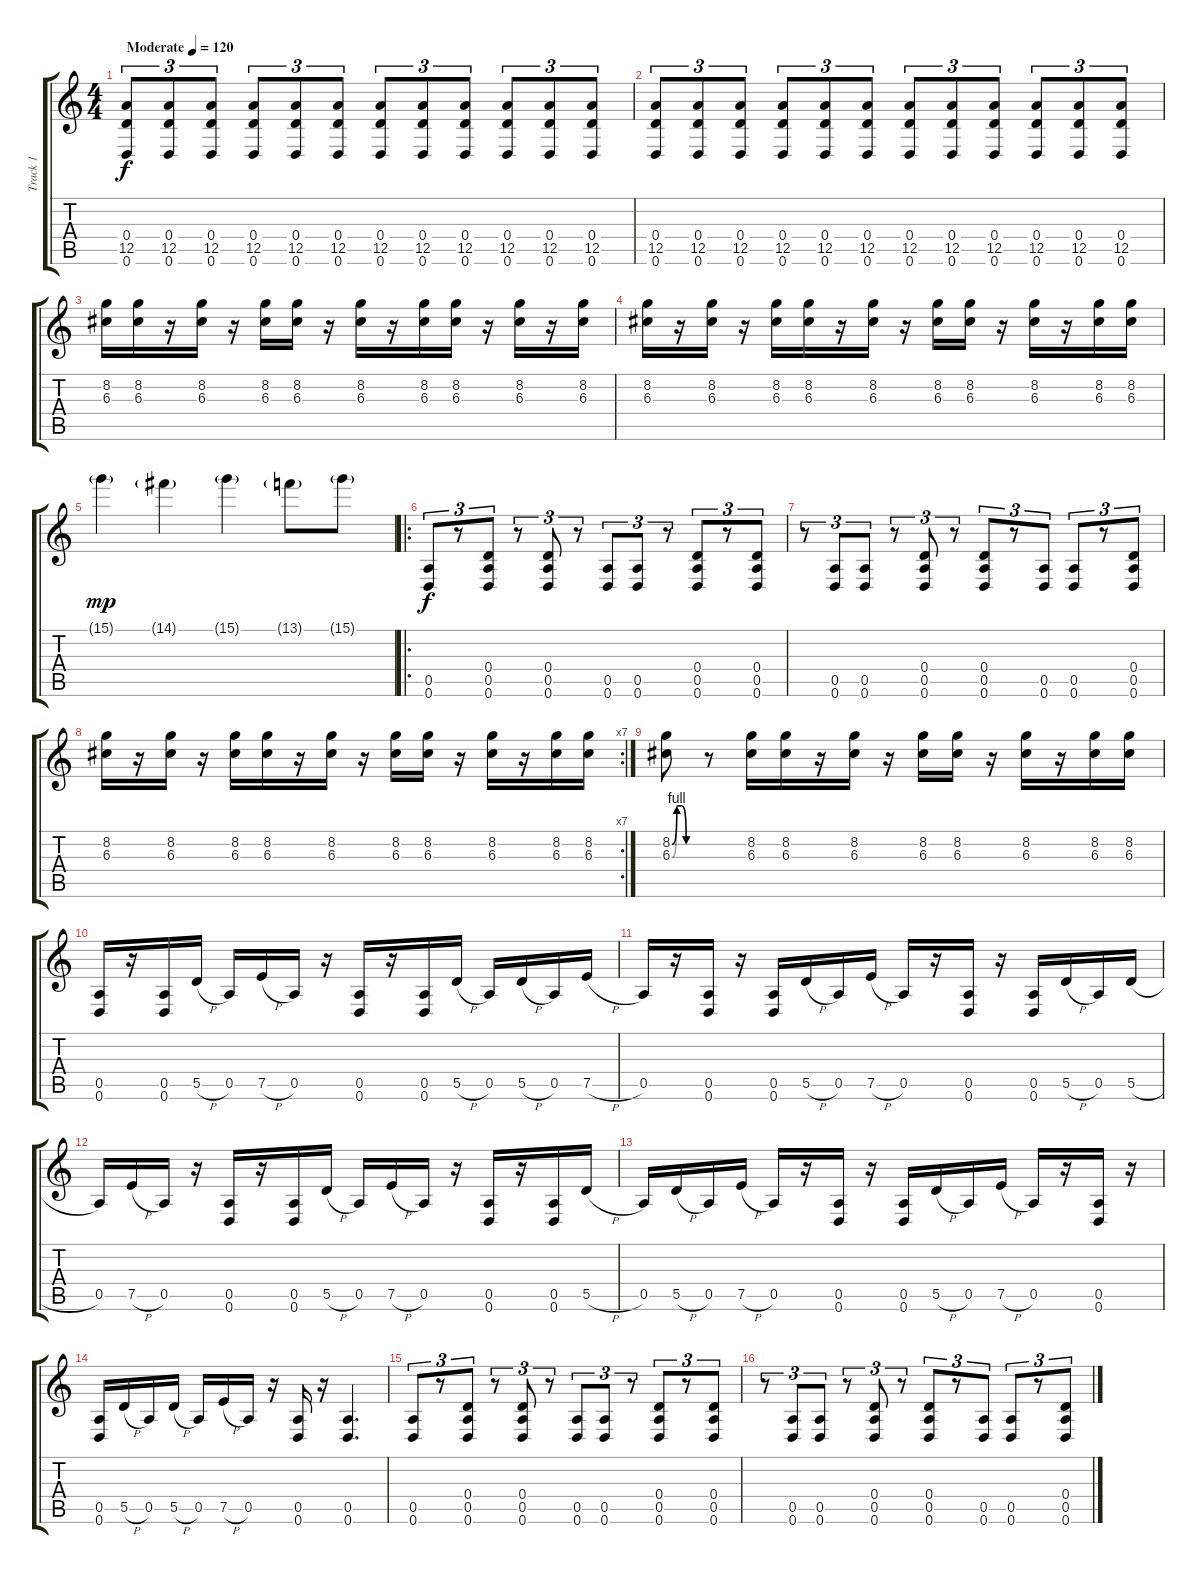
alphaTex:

\track ("Track 1" "Track 1") {instrument distortionguitar}
\staff {score tabs}
\tuning (E4 B3 G3 D3 A2 D2) {hide}
\ts (4 4)
\tempo (120 "Moderate")
\clef g2
\ks c
(0.4 12.5 0.6).8{tu (3 2) dy f instrument distortionguitar} (0.4 12.5 0.6).8{tu (3 2)} (0.4 12.5 0.6).8{tu (3 2)} (0.4 12.5 0.6).8{tu (3 2)} (0.4 12.5 0.6).8{tu (3 2)} (0.4 12.5 0.6).8{tu (3 2)} (0.4 12.5 0.6).8{tu (3 2)} (0.4 12.5 0.6).8{tu (3 2)} (0.4 12.5 0.6).8{tu (3 2)} (0.4 12.5 0.6).8{tu (3 2)} (0.4 12.5 0.6).8{tu (3 2)} (0.4 12.5 0.6).8{tu (3 2)} |
(0.4 12.5 0.6).8{tu (3 2)} (0.4 12.5 0.6).8{tu (3 2)} (0.4 12.5 0.6).8{tu (3 2)} (0.4 12.5 0.6).8{tu (3 2)} (0.4 12.5 0.6).8{tu (3 2)} (0.4 12.5 0.6).8{tu (3 2)} (0.4 12.5 0.6).8{tu (3 2)} (0.4 12.5 0.6).8{tu (3 2)} (0.4 12.5 0.6).8{tu (3 2)} (0.4 12.5 0.6).8{tu (3 2)} (0.4 12.5 0.6).8{tu (3 2)} (0.4 12.5 0.6).8{tu (3 2)} |
(8.2 6.3).16 (8.2 6.3).16 r.16 (8.2 6.3).16 r.16 (8.2 6.3).16 (8.2 6.3).16 r.16 (8.2 6.3).16 r.16 (8.2 6.3).16 (8.2 6.3).16 r.16 (8.2 6.3).16 r.16 (8.2 6.3).16 |
(8.2 6.3).16 r.16 (8.2 6.3).16 r.16 (8.2 6.3).16 (8.2 6.3).16 r.16 (8.2 6.3).16 r.16 (8.2 6.3).16 (8.2 6.3).16 r.16 (8.2 6.3).16 r.16 (8.2 6.3).16 (8.2 6.3).16 |
15.1{g}.4{dy mp} 14.1{g}.4 15.1{g}.4 13.1{g}.8 15.1{g}.8 |
\ro
(0.5 0.6).8{tu (3 2) dy f} r.8{tu (3 2)} (0.4 0.5 0.6).8{tu (3 2)} r.8{tu (3 2)} (0.4 0.5 0.6).8{tu (3 2)} r.8{tu (3 2)} (0.5 0.6).8{tu (3 2)} (0.5 0.6).8{tu (3 2)} r.8{tu (3 2)} (0.4 0.5 0.6).8{tu (3 2)} r.8{tu (3 2)} (0.4 0.5 0.6).8{tu (3 2)} |
r.8{tu (3 2)} (0.5 0.6).8{tu (3 2)} (0.5 0.6).8{tu (3 2)} r.8{tu (3 2)} (0.4 0.5 0.6).8{tu (3 2)} r.8{tu (3 2)} (0.4 0.5 0.6).8{tu (3 2)} r.8{tu (3 2)} (0.5 0.6).8{tu (3 2)} (0.5 0.6).8{tu (3 2)} r.8{tu (3 2)} (0.4 0.5 0.6).8{tu (3 2)} |
\rc 7
(8.2 6.3).16 r.16 (8.2 6.3).16 r.16 (8.2 6.3).16 (8.2 6.3).16 r.16 (8.2 6.3).16 r.16 (8.2 6.3).16 (8.2 6.3).16 r.16 (8.2 6.3).16 r.16 (8.2 6.3).16 (8.2 6.3).16 |
(8.2{be (custom 0 0 10 4 20 4 30 0 60 0)} 6.3{be (custom 0 0 10 4 20 4 30 0 60 0)}).8 r.8 (8.2 6.3).16 (8.2 6.3).16 r.16 (8.2 6.3).16 r.16 (8.2 6.3).16 (8.2 6.3).16 r.16 (8.2 6.3).16 r.16 (8.2 6.3).16 (8.2 6.3).16 |
(0.5 0.6).16 r.16 (0.5 0.6).16 5.5{h}.16 0.5.16 7.5{h}.16 0.5.16 r.16 (0.5 0.6).16 r.16 (0.5 0.6).16 5.5{h}.16 0.5.16 5.5{h}.16 0.5.16 7.5{h}.16 |
0.5.16 r.16 (0.5 0.6).16 r.16 (0.5 0.6).16 5.5{h}.16 0.5.16 7.5{h}.16 0.5.16 r.16 (0.5 0.6).16 r.16 (0.5 0.6).16 5.5{h}.16 0.5.16 5.5{h}.16 |
0.5.16 7.5{h}.16 0.5.16 r.16 (0.5 0.6).16 r.16 (0.5 0.6).16 5.5{h}.16 0.5.16 7.5{h}.16 0.5.16 r.16 (0.5 0.6).16 r.16 (0.5 0.6).16 5.5{h}.16 |
0.5.16 5.5{h}.16 0.5.16 7.5{h}.16 0.5.16 r.16 (0.5 0.6).16 r.16 (0.5 0.6).16 5.5{h}.16 0.5.16 7.5{h}.16 0.5.16 r.16 (0.5 0.6).16 r.16 |
(0.5 0.6).16 5.5{h}.16 0.5.16 5.5{h}.16 0.5.16 7.5{h}.16 0.5.16 r.16 (0.5 0.6).16 r.16 (0.5 0.6).4{d} |
(0.5 0.6).8{tu (3 2)} r.8{tu (3 2)} (0.4 0.5 0.6).8{tu (3 2)} r.8{tu (3 2)} (0.4 0.5 0.6).8{tu (3 2)} r.8{tu (3 2)} (0.5 0.6).8{tu (3 2)} (0.5 0.6).8{tu (3 2)} r.8{tu (3 2)} (0.4 0.5 0.6).8{tu (3 2)} r.8{tu (3 2)} (0.4 0.5 0.6).8{tu (3 2)} |
r.8{tu (3 2)} (0.5 0.6).8{tu (3 2)} (0.5 0.6).8{tu (3 2)} r.8{tu (3 2)} (0.4 0.5 0.6).8{tu (3 2)} r.8{tu (3 2)} (0.4 0.5 0.6).8{tu (3 2)} r.8{tu (3 2)} (0.5 0.6).8{tu (3 2)} (0.5 0.6).8{tu (3 2)} r.8{tu (3 2)} (0.4 0.5 0.6).8{tu (3 2)}
